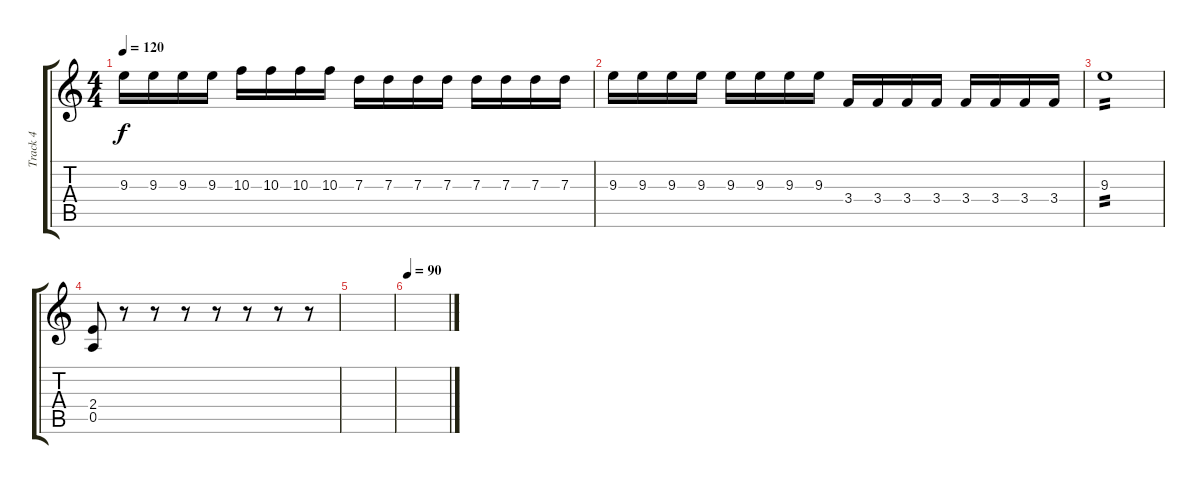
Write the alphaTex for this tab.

\track ("Track 4" "Track 4") {instrument distortionguitar}
\staff {score tabs}
\tuning (E4 B3 G3 D3 A2 E2) {hide}
\ts (4 4)
\tempo 120
\clef g2
\ks c
9.3.16{dy f} 9.3.16 9.3.16 9.3.16 10.3.16 10.3.16 10.3.16 10.3.16 7.3.16 7.3.16 7.3.16 7.3.16 7.3.16 7.3.16 7.3.16 7.3.16 |
9.3.16 9.3.16 9.3.16 9.3.16 9.3.16 9.3.16 9.3.16 9.3.16 3.4.16 3.4.16 3.4.16 3.4.16 3.4.16 3.4.16 3.4.16 3.4.16 |
9.3.1{tp 2} |
(2.4 0.5).8 r.8 r.8 r.8 r.8 r.8 r.8 r.8 |
|
\tempo 90
